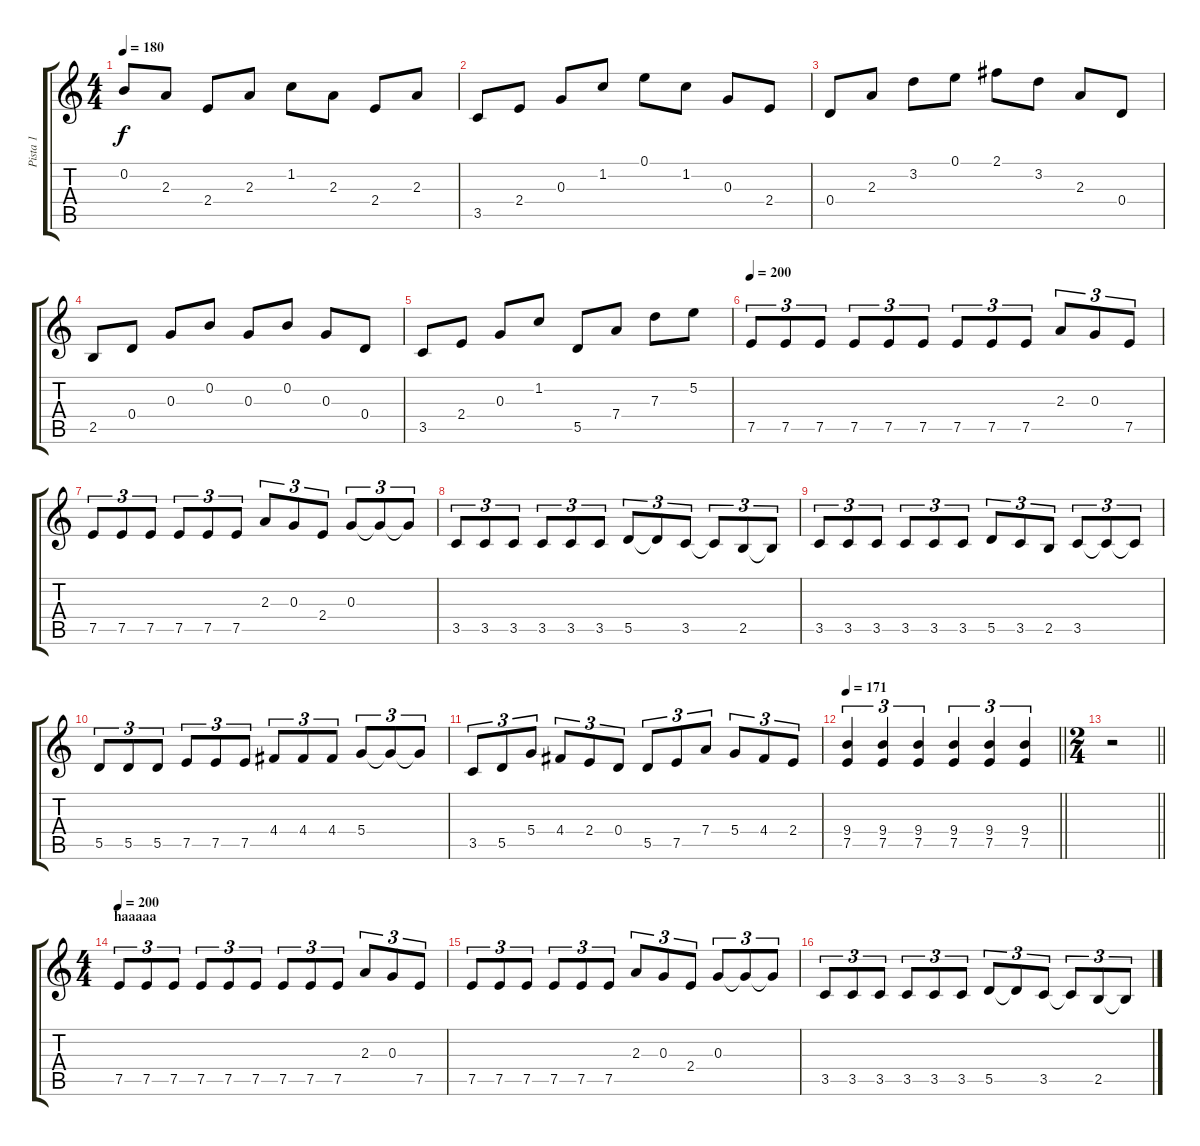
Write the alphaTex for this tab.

\track ("Pista 1" "Pista 1") {instrument distortionguitar}
\staff {score tabs}
\tuning (E4 B3 G3 D3 A2 E2) {hide}
\ts (4 4)
\tempo 180
\clef g2
\ks c
0.2.8{dy f} 2.3.8 2.4.8 2.3.8 1.2.8 2.3.8 2.4.8 2.3.8 |
3.5.8 2.4.8 0.3.8 1.2.8 0.1.8 1.2.8 0.3.8 2.4.8 |
0.4.8 2.3.8 3.2.8 0.1.8 2.1.8 3.2.8 2.3.8 0.4.8 |
2.5.8 0.4.8 0.3.8 0.2.8 0.3.8 0.2.8 0.3.8 0.4.8 |
3.5.8 2.4.8 0.3.8 1.2.8 5.5.8 7.4.8 7.3.8 5.2.8 |
\tempo 200
7.5.8{tu (3 2) instrument distortionguitar} 7.5.8{tu (3 2)} 7.5.8{tu (3 2)} 7.5.8{tu (3 2)} 7.5.8{tu (3 2)} 7.5.8{tu (3 2)} 7.5.8{tu (3 2)} 7.5.8{tu (3 2)} 7.5.8{tu (3 2)} 2.3.8{tu (3 2)} 0.3.8{tu (3 2)} 7.5.8{tu (3 2)} |
7.5.8{tu (3 2)} 7.5.8{tu (3 2)} 7.5.8{tu (3 2)} 7.5.8{tu (3 2)} 7.5.8{tu (3 2)} 7.5.8{tu (3 2)} 2.3.8{tu (3 2)} 0.3.8{tu (3 2)} 2.4.8{tu (3 2)} 0.3.8{tu (3 2)} 0.3{t}.8{tu (3 2)} 0.3{t}.8{tu (3 2)} |
3.5.8{tu (3 2)} 3.5.8{tu (3 2)} 3.5.8{tu (3 2)} 3.5.8{tu (3 2)} 3.5.8{tu (3 2)} 3.5.8{tu (3 2)} 5.5.8{tu (3 2)} 5.5{t}.8{tu (3 2)} 3.5.8{tu (3 2)} 3.5{t}.8{tu (3 2)} 2.5.8{tu (3 2)} 2.5{t}.8{tu (3 2)} |
3.5.8{tu (3 2)} 3.5.8{tu (3 2)} 3.5.8{tu (3 2)} 3.5.8{tu (3 2)} 3.5.8{tu (3 2)} 3.5.8{tu (3 2)} 5.5.8{tu (3 2)} 3.5.8{tu (3 2)} 2.5.8{tu (3 2)} 3.5.8{tu (3 2)} 3.5{t}.8{tu (3 2)} 3.5{t}.8{tu (3 2)} |
5.5.8{tu (3 2)} 5.5.8{tu (3 2)} 5.5.8{tu (3 2)} 7.5.8{tu (3 2)} 7.5.8{tu (3 2)} 7.5.8{tu (3 2)} 4.4.8{tu (3 2)} 4.4.8{tu (3 2)} 4.4.8{tu (3 2)} 5.4.8{tu (3 2)} 5.4{t}.8{tu (3 2)} 5.4{t}.8{tu (3 2)} |
3.5.8{tu (3 2)} 5.5.8{tu (3 2)} 5.4.8{tu (3 2)} 4.4.8{tu (3 2)} 2.4.8{tu (3 2)} 0.4.8{tu (3 2)} 5.5.8{tu (3 2)} 7.5.8{tu (3 2)} 7.4.8{tu (3 2)} 5.4.8{tu (3 2)} 4.4.8{tu (3 2)} 2.4.8{tu (3 2)} |
\tempo 171
\barLineRight lightlight
(9.4 7.5).4{tu (3 2)} (9.4 7.5).4{tu (3 2)} (9.4 7.5).4{tu (3 2)} (9.4 7.5).4{tu (3 2)} (9.4 7.5).4{tu (3 2)} (9.4 7.5).4{tu (3 2)} |
\ts (2 4)
\barLineRight lightlight
r.2 |
\ts (4 4)
\section ("" "haaaaa")
\tempo 200
7.5.8{tu (3 2) instrument distortionguitar} 7.5.8{tu (3 2)} 7.5.8{tu (3 2)} 7.5.8{tu (3 2)} 7.5.8{tu (3 2)} 7.5.8{tu (3 2)} 7.5.8{tu (3 2)} 7.5.8{tu (3 2)} 7.5.8{tu (3 2)} 2.3.8{tu (3 2)} 0.3.8{tu (3 2)} 7.5.8{tu (3 2)} |
7.5.8{tu (3 2)} 7.5.8{tu (3 2)} 7.5.8{tu (3 2)} 7.5.8{tu (3 2)} 7.5.8{tu (3 2)} 7.5.8{tu (3 2)} 2.3.8{tu (3 2)} 0.3.8{tu (3 2)} 2.4.8{tu (3 2)} 0.3.8{tu (3 2)} 0.3{t}.8{tu (3 2)} 0.3{t}.8{tu (3 2)} |
3.5.8{tu (3 2)} 3.5.8{tu (3 2)} 3.5.8{tu (3 2)} 3.5.8{tu (3 2)} 3.5.8{tu (3 2)} 3.5.8{tu (3 2)} 5.5.8{tu (3 2)} 5.5{t}.8{tu (3 2)} 3.5.8{tu (3 2)} 3.5{t}.8{tu (3 2)} 2.5.8{tu (3 2)} 2.5{t}.8{tu (3 2)}
